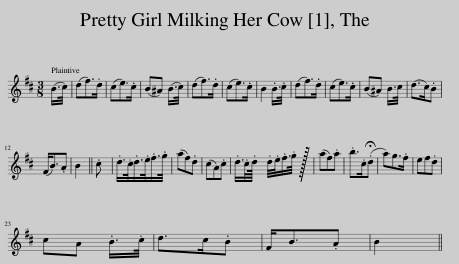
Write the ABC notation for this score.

X:1
L:1/8
M:3/8
I:linebreak $
K:Bmin
V:1 treble
V:1
 (B/>c/) | (df>).d | (ce>).c | (B^A) (B/>c/) | (df>).d | %5
 (ce>).c | B2 .B/>.c/ | (df>).d | (ce>).c | (B^A) B/>c/ | %10
 (d>c).B |$ (F<B).A | B2 || .c | .d/>.c/.d/>.e/.f/>.g/ | %15
 (af).d | (cA).c | .d/>.c/.d/8 x63/64 .d/4.e/<.f/.g/4 z/64 | (af).a | .b>.c(.!fermata!d | %20
 a)g>.f | ef.d |$ cA .B/>.c/ | d>c.B | F<B.A | %25
 B2 || %26
